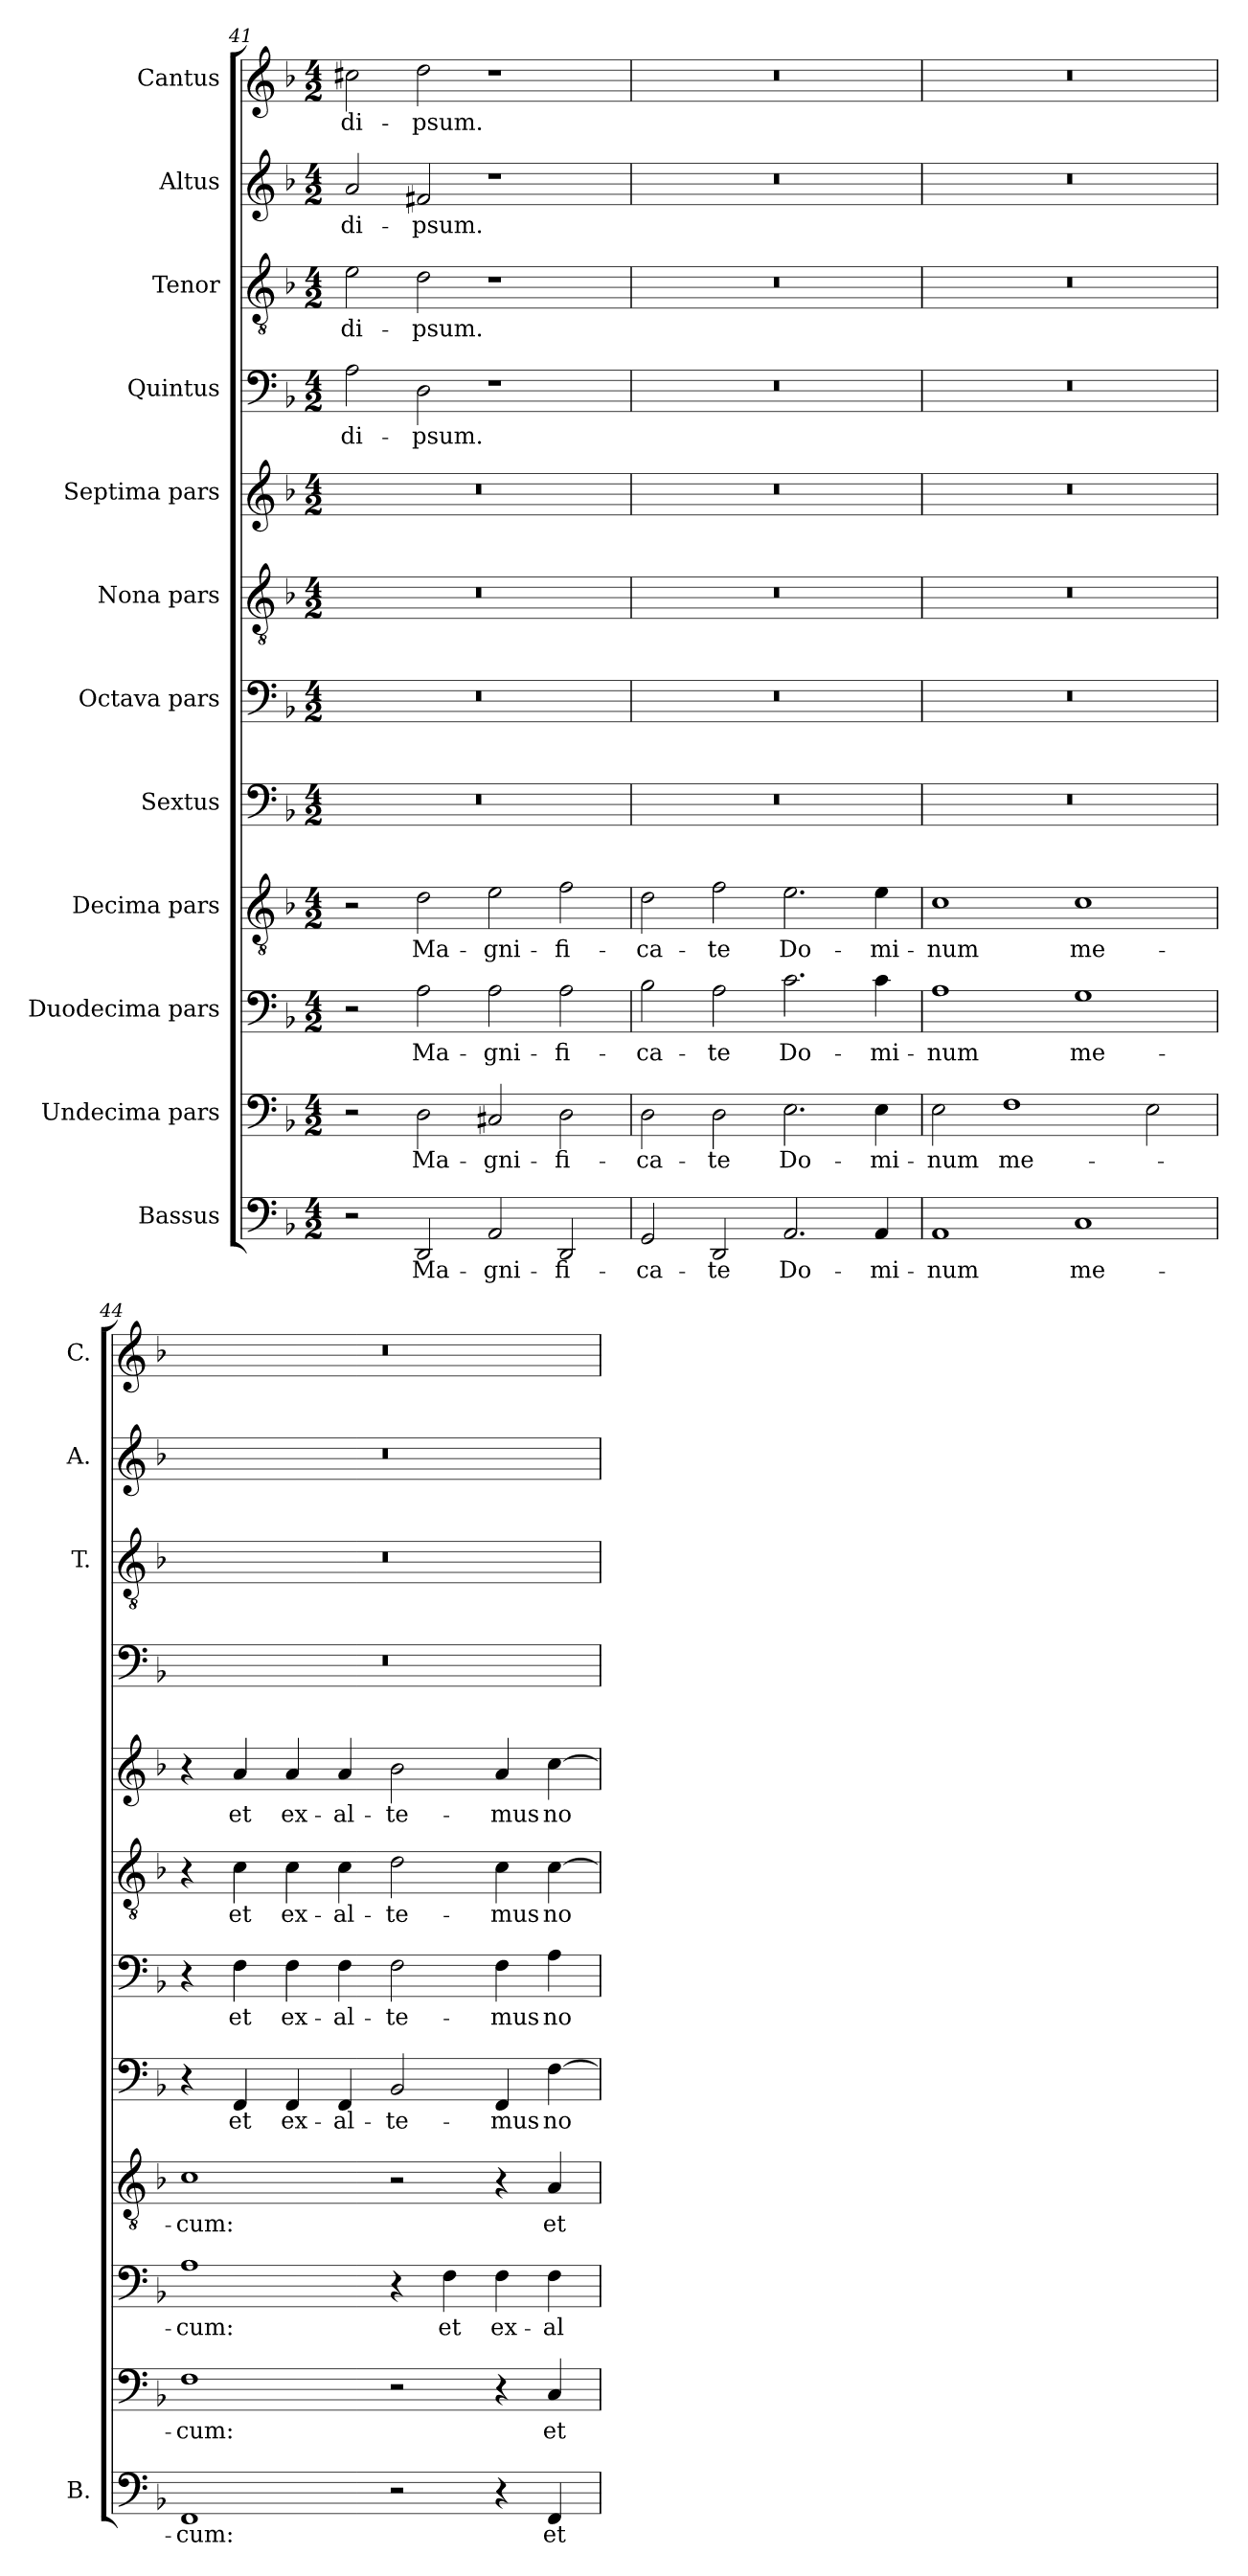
**kern	**text	**kern	**text	**kern	**text	**kern	**text	**kern	**text	**kern	**text	**kern	**text	**kern	**text	**kern	**text	**kern	**text	**kern	**text	**kern	**text
*part12	*part12	*part11	*part11	*part10	*part10	*part9	*part9	*part8	*part8	*part7	*part7	*part6	*part6	*part5	*part5	*part4	*part4	*part3	*part3	*part2	*part2	*part1	*part1
*staff12	*staff12	*staff11	*staff11	*staff10	*staff10	*staff9	*staff9	*staff8	*staff8	*staff7	*staff7	*staff6	*staff6	*staff5	*staff5	*staff4	*staff4	*staff3	*staff3	*staff2	*staff2	*staff1	*staff1
*I"Bassus	*	*I"Undecima pars	*	*I"Duodecima pars	*	*I"Decima pars	*	*I"Sextus	*	*I"Octava pars	*	*I"Nona pars	*	*I"Septima pars	*	*I"Quintus	*	*I"Tenor	*	*I"Altus	*	*I"Cantus	*
*I'B.	*	*	*	*	*	*	*	*	*	*	*	*	*	*	*	*	*	*I'T.	*	*I'A.	*	*I'C.	*
*clefF4	*	*clefF4	*	*clefF4	*	*clefGv2	*	*clefF4	*	*clefF4	*	*clefGv2	*	*clefG2	*	*clefF4	*	*clefGv2	*	*clefG2	*	*clefG2	*
*	*	*	*	*	*	*ITrd7c12	*	*	*	*	*	*ITrd7c12	*	*	*	*	*	*ITrd7c12	*	*	*	*	*
*k[b-]	*	*k[b-]	*	*k[b-]	*	*k[b-]	*	*k[b-]	*	*k[b-]	*	*k[b-]	*	*k[b-]	*	*k[b-]	*	*k[b-]	*	*k[b-]	*	*k[b-]	*
*F:	*	*F:	*	*F:	*	*F:	*	*F:	*	*F:	*	*F:	*	*F:	*	*F:	*	*F:	*	*F:	*	*F:	*
*M4/2	*	*M4/2	*	*M4/2	*	*M4/2	*	*M4/2	*	*M4/2	*	*M4/2	*	*M4/2	*	*M4/2	*	*M4/2	*	*M4/2	*	*M4/2	*
=41	=41	=41	=41	=41	=41	=41	=41	=41	=41	=41	=41	=41	=41	=41	=41	=41	=41	=41	=41	=41	=41	=41	=41
!	!	!	!	!	!	!	!	!LO:N:vis=1	!	!LO:N:vis=1	!	!LO:N:vis=1	!	!LO:N:vis=1	!	!	!LO:LY:b	!	!LO:LY:b	!	!LO:LY:b	!	!LO:LY:b
2r	.	2r	.	2r	.	2r	.	0r	.	0r	.	0r	.	0r	.	2A\	-di-	2E\	-di-	2a/	-di-	2cc#X\	-di-
!	!LO:LY:b	!	!LO:LY:b	!	!LO:LY:b	!	!LO:LY:b	!	!	!	!	!	!	!	!	!	!LO:LY:b	!	!LO:LY:b	!	!LO:LY:b	!	!LO:LY:b
2DD/	Ma-	2D\	Ma-	2A\	Ma-	2D\	Ma-	.	.	.	.	.	.	.	.	2D\	-psum.	2D\	-psum.	2f#X/	-psum.	2dd\	-psum.
!	!LO:LY:b	!	!LO:LY:b	!	!LO:LY:b	!	!LO:LY:b	!	!	!	!	!	!	!	!	!	!	!	!	!	!	!	!
2AA/	-gni-	2C#X/	-gni-	2A\	-gni-	2E\	-gni-	.	.	.	.	.	.	.	.	1r	.	1r	.	1r	.	1r	.
!	!LO:LY:b	!	!LO:LY:b	!	!LO:LY:b	!	!LO:LY:b	!	!	!	!	!	!	!	!	!	!	!	!	!	!	!	!
2DD/	-fi-	2D\	-fi-	2A\	-fi-	2F\	-fi-	.	.	.	.	.	.	.	.	.	.	.	.	.	.	.	.
=42	=42	=42	=42	=42	=42	=42	=42	=42	=42	=42	=42	=42	=42	=42	=42	=42	=42	=42	=42	=42	=42	=42	=42
!	!LO:LY:b	!	!LO:LY:b	!	!LO:LY:b	!	!LO:LY:b	!LO:N:vis=1	!	!LO:N:vis=1	!	!LO:N:vis=1	!	!LO:N:vis=1	!	!LO:N:vis=1	!	!LO:N:vis=1	!	!LO:N:vis=1	!	!LO:N:vis=1	!
2GG/	-ca-	2D\	-ca-	2B-\	-ca-	2D\	-ca-	0r	.	0r	.	0r	.	0r	.	0r	.	0r	.	0r	.	0r	.
!	!LO:LY:b	!	!LO:LY:b	!	!LO:LY:b	!	!LO:LY:b	!	!	!	!	!	!	!	!	!	!	!	!	!	!	!	!
2DD/	-te	2D\	-te	2A\	-te	2F\	-te	.	.	.	.	.	.	.	.	.	.	.	.	.	.	.	.
!	!LO:LY:b	!	!LO:LY:b	!	!LO:LY:b	!	!LO:LY:b	!	!	!	!	!	!	!	!	!	!	!	!	!	!	!	!
2.AA/	Do-	2.E\	Do-	2.c\	Do-	2.E\	Do-	.	.	.	.	.	.	.	.	.	.	.	.	.	.	.	.
!	!LO:LY:b	!	!LO:LY:b	!	!LO:LY:b	!	!LO:LY:b	!	!	!	!	!	!	!	!	!	!	!	!	!	!	!	!
4AA/	-mi-	4E\	-mi-	4c\	-mi-	4E\	-mi-	.	.	.	.	.	.	.	.	.	.	.	.	.	.	.	.
!!LO:PB:g=z
=43	=43	=43	=43	=43	=43	=43	=43	=43	=43	=43	=43	=43	=43	=43	=43	=43	=43	=43	=43	=43	=43	=43	=43
!	!LO:LY:b	!	!LO:LY:b	!	!LO:LY:b	!	!LO:LY:b	!LO:N:vis=1	!	!LO:N:vis=1	!	!LO:N:vis=1	!	!LO:N:vis=1	!	!LO:N:vis=1	!	!LO:N:vis=1	!	!LO:N:vis=1	!	!LO:N:vis=1	!
1AA	-num	2E\	-num	1A	-num	1C	-num	0r	.	0r	.	0r	.	0r	.	0r	.	0r	.	0r	.	0r	.
!	!	!	!LO:LY:b	!	!	!	!	!	!	!	!	!	!	!	!	!	!	!	!	!	!	!	!
.	.	1F	me-	.	.	.	.	.	.	.	.	.	.	.	.	.	.	.	.	.	.	.	.
!	!LO:LY:b	!	!	!	!LO:LY:b	!	!LO:LY:b	!	!	!	!	!	!	!	!	!	!	!	!	!	!	!	!
1C	me-	.	.	1G	me-	1C	me-	.	.	.	.	.	.	.	.	.	.	.	.	.	.	.	.
.	.	2E\	.	.	.	.	.	.	.	.	.	.	.	.	.	.	.	.	.	.	.	.	.
=44	=44	=44	=44	=44	=44	=44	=44	=44	=44	=44	=44	=44	=44	=44	=44	=44	=44	=44	=44	=44	=44	=44	=44
!	!LO:LY:b	!	!LO:LY:b	!	!LO:LY:b	!	!LO:LY:b	!	!	!	!	!	!	!	!	!LO:N:vis=1	!	!LO:N:vis=1	!	!LO:N:vis=1	!	!LO:N:vis=1	!
1FF	-cum:	1F	-cum:	1A	-cum:	1C	-cum:	4r	.	4r	.	4r	.	4r	.	0r	.	0r	.	0r	.	0r	.
!	!	!	!	!	!	!	!	!	!LO:LY:b	!	!LO:LY:b	!	!LO:LY:b	!	!LO:LY:b	!	!	!	!	!	!	!	!
.	.	.	.	.	.	.	.	4FF/	et	4F\	et	4C\	et	4a/	et	.	.	.	.	.	.	.	.
!	!	!	!	!	!	!	!	!	!LO:LY:b	!	!LO:LY:b	!	!LO:LY:b	!	!LO:LY:b	!	!	!	!	!	!	!	!
.	.	.	.	.	.	.	.	4FF/	ex-	4F\	ex-	4C\	ex-	4a/	ex-	.	.	.	.	.	.	.	.
!	!	!	!	!	!	!	!	!	!LO:LY:b	!	!LO:LY:b	!	!LO:LY:b	!	!LO:LY:b	!	!	!	!	!	!	!	!
.	.	.	.	.	.	.	.	4FF/	-al-	4F\	-al-	4C\	-al-	4a/	-al-	.	.	.	.	.	.	.	.
!	!	!	!	!	!	!	!	!	!LO:LY:b	!	!LO:LY:b	!	!LO:LY:b	!	!LO:LY:b	!	!	!	!	!	!	!	!
2r	.	2r	.	4r	.	2r	.	2BB-/	-te-	2F\	-te-	2D\	-te-	2b-\	-te-	.	.	.	.	.	.	.	.
!	!	!	!	!	!LO:LY:b	!	!	!	!	!	!	!	!	!	!	!	!	!	!	!	!	!	!
.	.	.	.	4F\	et	.	.	.	.	.	.	.	.	.	.	.	.	.	.	.	.	.	.
!	!	!	!	!	!LO:LY:b	!	!	!	!LO:LY:b	!	!LO:LY:b	!	!LO:LY:b	!	!LO:LY:b	!	!	!	!	!	!	!	!
4r	.	4r	.	4F\	ex-	4r	.	4FF/	-mus	4F\	-mus	4C\	-mus	4a/	-mus	.	.	.	.	.	.	.	.
!	!LO:LY:b	!	!LO:LY:b	!	!LO:LY:b	!	!LO:LY:b	!	!LO:LY:b	!	!LO:LY:b	!	!LO:LY:b	!	!LO:LY:b	!	!	!	!	!	!	!	!
4FF/	et	4C/	et	4F\	-al-	4AA/	et	[>4F\	no-	4A\	no-	[>4C\	no-	[>4cc\	no-	.	.	.	.	.	.	.	.
=	=	=	=	=	=	=	=	=	=	=	=	=	=	=	=	=	=	=	=	=	=	=	=
*-	*-	*-	*-	*-	*-	*-	*-	*-	*-	*-	*-	*-	*-	*-	*-	*-	*-	*-	*-	*-	*-	*-	*-
